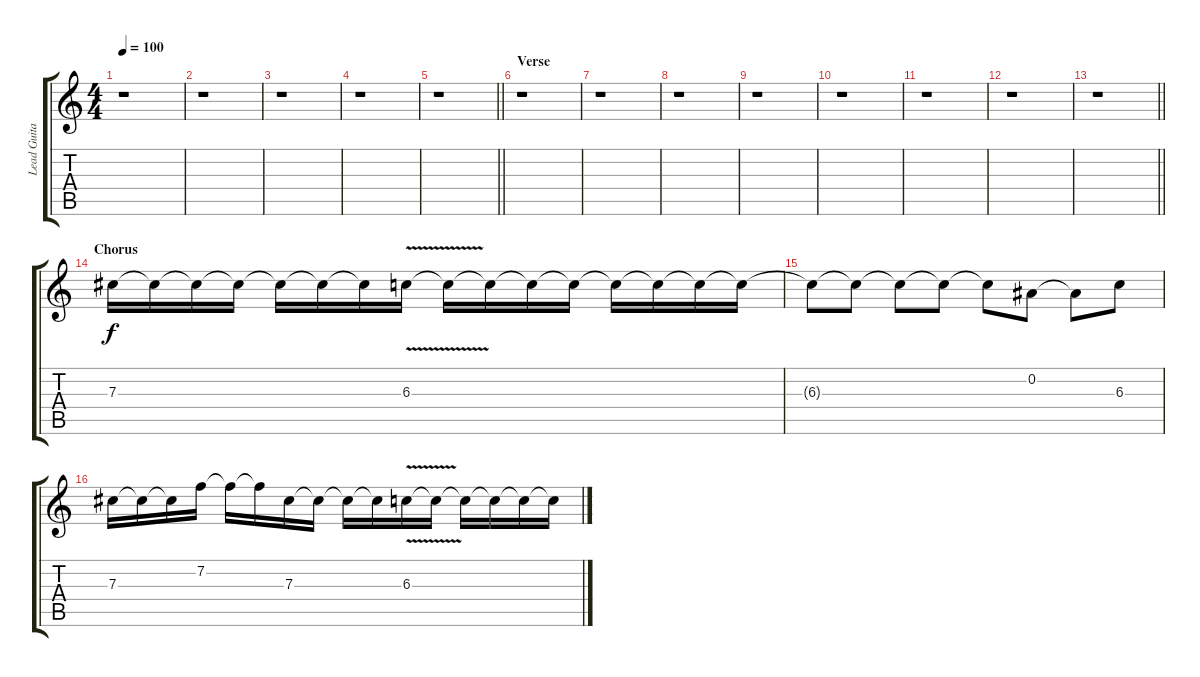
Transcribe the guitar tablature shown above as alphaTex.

\track ("Lead Guitar" "Lead Guita") {instrument overdrivenguitar}
\staff {score tabs}
\tuning (Eb4 Bb3 Gb3 Db3 Ab2 Eb2) {hide}
\ts (4 4)
\tempo 100
\clef g2
\ks c
r.1{dy f} |
r.1 |
r.1 |
r.1 |
\barLineRight lightlight
r.1 |
\section ("" "Verse")
r.1 |
r.1 |
r.1 |
r.1 |
r.1 |
r.1 |
r.1 |
\barLineRight lightlight
r.1 |
\section ("" "Chorus")
7.3.16 7.3{t}.16 7.3{t}.16 7.3{t}.16 7.3{t}.16 7.3{t}.16 7.3{t}.16 6.3{v}.16 6.3{t}.16 6.3{t}.16 6.3{t}.16 6.3{t}.16 6.3{t}.16 6.3{t}.16 6.3{t}.16 6.3{t}.16 |
6.3{t}.8 6.3{t}.8 6.3{t}.8 6.3{t}.8 6.3{t}.8 0.2.8 0.2{t}.8 6.3.8 |
7.3.16 7.3{t}.16 7.3{t}.16 7.2.16 7.2{t}.16 7.2{t}.16 7.3.16 7.3{t}.16 7.3{t}.16 7.3{t}.16 6.3{v}.16 6.3{t}.16 6.3{t}.16 6.3{t}.16 6.3{t}.16 6.3{t}.16
